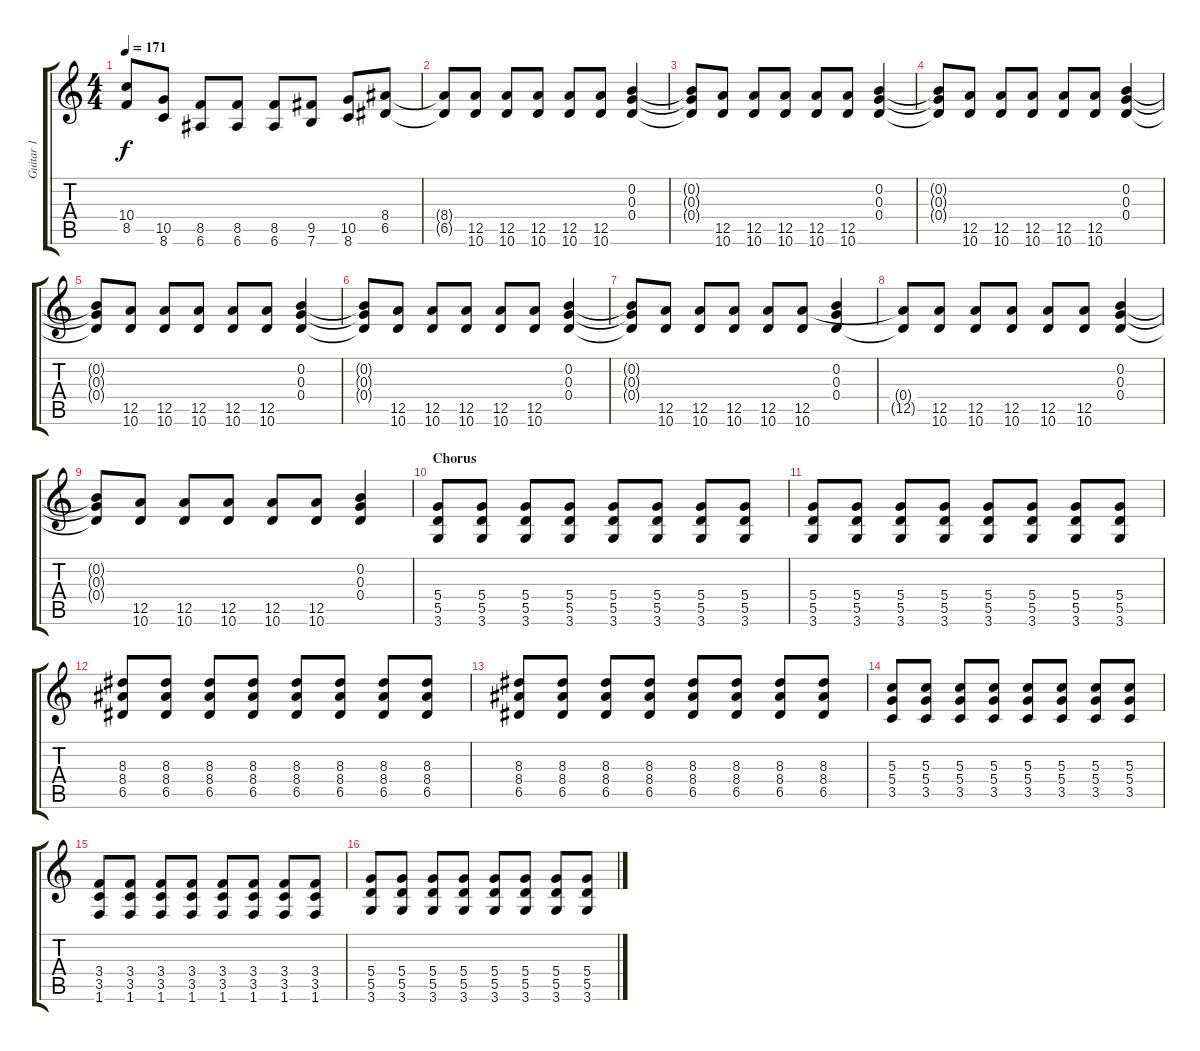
\track ("Guitar 1" "Guitar 1") {instrument distortionguitar}
\staff {score tabs}
\tuning (E4 B3 G3 D3 A2 E2) {hide}
\ts (4 4)
\tempo 171
\clef g2
\ks c
(10.4{t} 8.5{t}).8{dy f} (10.5 8.6).8 (8.5 6.6).8 (8.5 6.6).8 (8.5 6.6).8 (9.5 7.6).8 (10.5 8.6).8 (8.4 6.5).8 |
(8.4{t} 6.5{t}).8 (12.5 10.6).8 (12.5 10.6).8 (12.5 10.6).8 (12.5 10.6).8 (12.5 10.6).8 (0.2 0.3 0.4).4 |
(0.2{t} 0.3{t} 0.4{t}).8 (12.5 10.6).8 (12.5 10.6).8 (12.5 10.6).8 (12.5 10.6).8 (12.5 10.6).8 (0.2 0.3 0.4).4 |
(0.2{t} 0.3{t} 0.4{t}).8 (12.5 10.6).8 (12.5 10.6).8 (12.5 10.6).8 (12.5 10.6).8 (12.5 10.6).8 (0.2 0.3 0.4).4 |
(0.2{t} 0.3{t} 0.4{t}).8 (12.5 10.6).8 (12.5 10.6).8 (12.5 10.6).8 (12.5 10.6).8 (12.5 10.6).8 (0.2 0.3 0.4).4 |
(0.2{t} 0.3{t} 0.4{t}).8 (12.5 10.6).8 (12.5 10.6).8 (12.5 10.6).8 (12.5 10.6).8 (12.5 10.6).8 (0.2 0.3 0.4).4 |
(0.2{t} 0.3{t} 0.4{t}).8 (12.5 10.6).8 (12.5 10.6).8 (12.5 10.6).8 (12.5 10.6).8 (12.5 10.6).8 (0.2 0.3 0.4).4 |
(0.4{t} 12.5{t}).8 (12.5 10.6).8 (12.5 10.6).8 (12.5 10.6).8 (12.5 10.6).8 (12.5 10.6).8 (0.2 0.3 0.4).4 |
(0.2{t} 0.3{t} 0.4{t}).8 (12.5 10.6).8 (12.5 10.6).8 (12.5 10.6).8 (12.5 10.6).8 (12.5 10.6).8 (0.2 0.3 0.4).4 |
\section ("" "Chorus")
(5.4 5.5 3.6).8 (5.4 5.5 3.6).8 (5.4 5.5 3.6).8 (5.4 5.5 3.6).8 (5.4 5.5 3.6).8 (5.4 5.5 3.6).8 (5.4 5.5 3.6).8 (5.4 5.5 3.6).8 |
(5.4 5.5 3.6).8 (5.4 5.5 3.6).8 (5.4 5.5 3.6).8 (5.4 5.5 3.6).8 (5.4 5.5 3.6).8 (5.4 5.5 3.6).8 (5.4 5.5 3.6).8 (5.4 5.5 3.6).8 |
(8.3 8.4 6.5).8 (8.3 8.4 6.5).8 (8.3 8.4 6.5).8 (8.3 8.4 6.5).8 (8.3 8.4 6.5).8 (8.3 8.4 6.5).8 (8.3 8.4 6.5).8 (8.3 8.4 6.5).8 |
(8.3 8.4 6.5).8 (8.3 8.4 6.5).8 (8.3 8.4 6.5).8 (8.3 8.4 6.5).8 (8.3 8.4 6.5).8 (8.3 8.4 6.5).8 (8.3 8.4 6.5).8 (8.3 8.4 6.5).8 |
(5.3 5.4 3.5).8 (5.3 5.4 3.5).8 (5.3 5.4 3.5).8 (5.3 5.4 3.5).8 (5.3 5.4 3.5).8 (5.3 5.4 3.5).8 (5.3 5.4 3.5).8 (5.3 5.4 3.5).8 |
(3.4 3.5 1.6).8 (3.4 3.5 1.6).8 (3.4 3.5 1.6).8 (3.4 3.5 1.6).8 (3.4 3.5 1.6).8 (3.4 3.5 1.6).8 (3.4 3.5 1.6).8 (3.4 3.5 1.6).8 |
(5.4 5.5 3.6).8 (5.4 5.5 3.6).8 (5.4 5.5 3.6).8 (5.4 5.5 3.6).8 (5.4 5.5 3.6).8 (5.4 5.5 3.6).8 (5.4 5.5 3.6).8 (5.4 5.5 3.6).8
